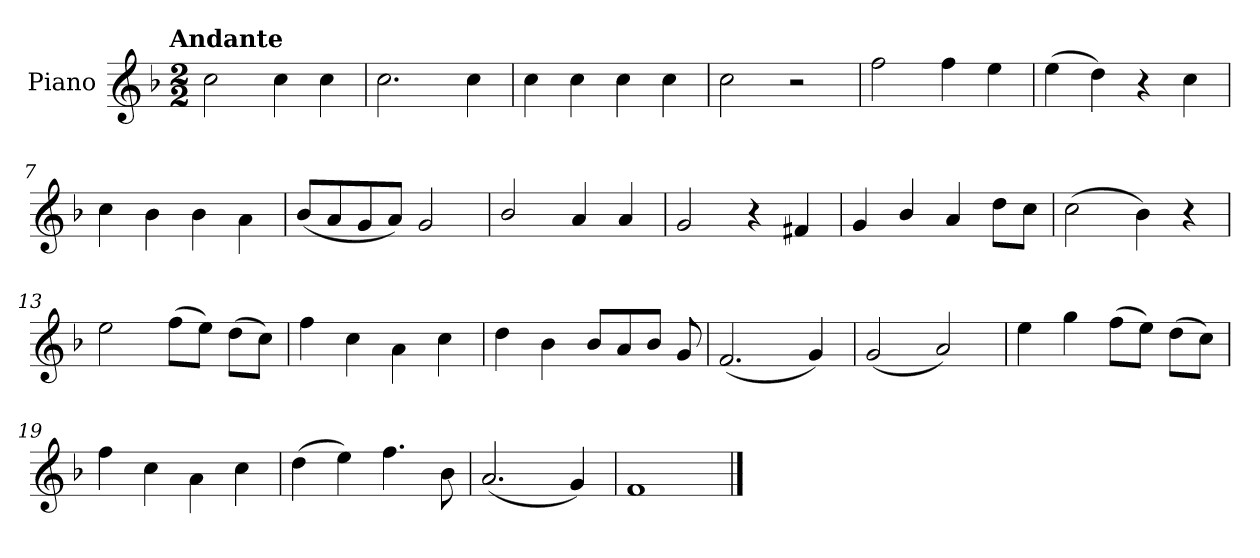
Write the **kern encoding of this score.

**kern
*part1
*staff1
*I"Piano
*I'Pno.
*clefG2
*k[b-]
!!LO:TX:omd:t=Andante
*M2/2
*MM92
=1
2cc\
4cc\
4cc\
=2
2.cc\
4cc\
=3
4cc\
4cc\
4cc\
4cc\
=4
2cc\
2r
=5
2ff\
4ff\
4ee\
=6
(>4ee\
4dd\)
4r
4cc\
!!LO:LB:g=z
=7
4cc\
4b-\
4b-\
4a\
=8
(<8b-/L
8a/
8g/
8a/J)
2g/
=9
2b-/
4a/
4a/
=10
2g/
4r
4f#X/
=11
4g/
4b-/
4a/
8dd\L
8cc\J
!!LO:LB:g=z
=12
(>2cc\
4b-\)
4r
=13
2ee\
(>8ff\L
8ee\J)
(>8dd\L
8cc\J)
=14
4ff\
4cc\
4a\
4cc\
=15
4dd\
4b-\
8b-/L
8a/
8b-/J
8g/
=16
(<2.f/
4g/)
=17
(<2g/
2a/)
!!LO:LB:g=z
=18
4ee\
4gg\
(>8ff\L
8ee\J)
(>8dd\L
8cc\J)
=19
4ff\
4cc\
4a\
4cc\
=20
(>4dd\
4ee\)
4.ff\
8b-\
=21
(<2.a/
4g/)
=22
1f
==
*-
